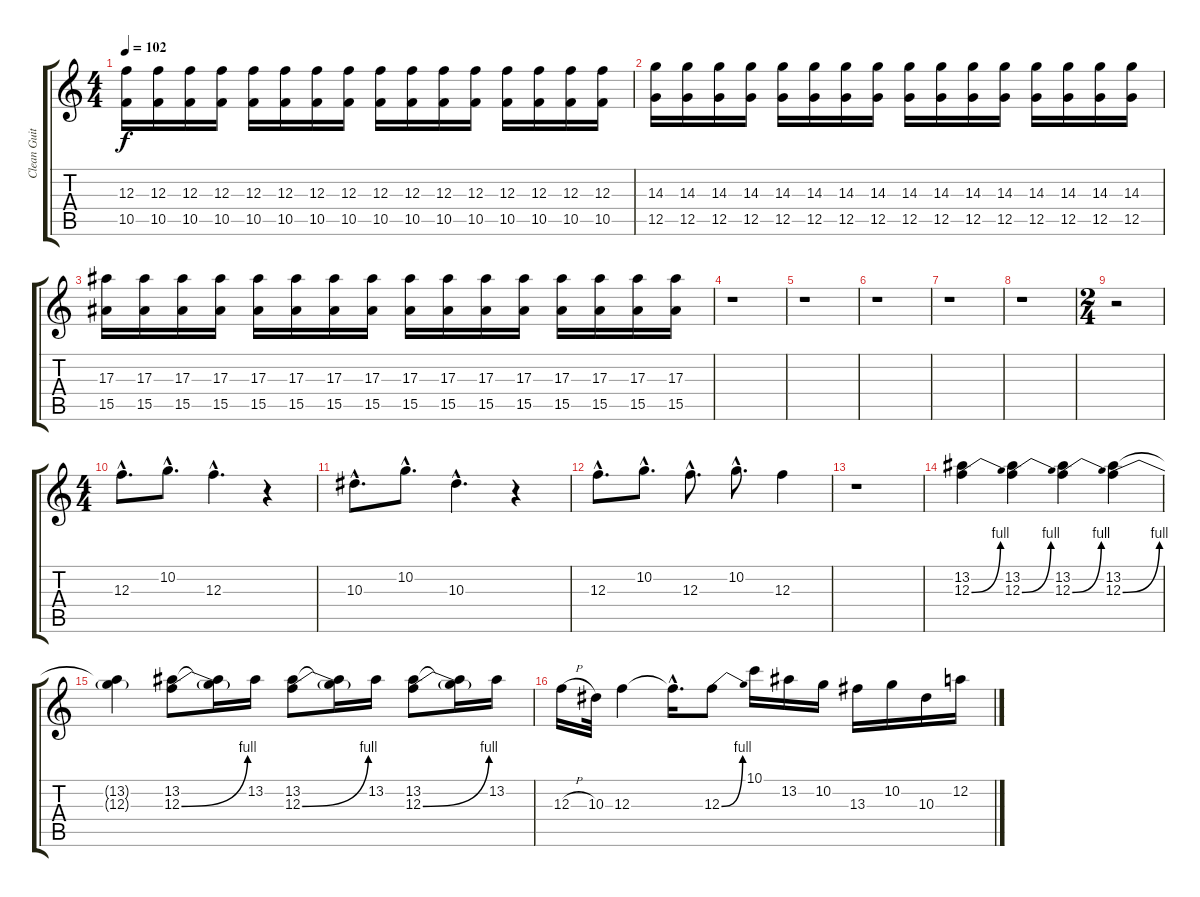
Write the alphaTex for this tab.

\track ("Clean Guitar" "Clean Guit") {instrument electricguitarclean}
\staff {score tabs}
\tuning (D4 A3 F3 C3 G2 C2) {hide}
\ts (4 4)
\tempo 102
\clef g2
\ks c
(12.3 10.5).16{dy f volume 11} (12.3 10.5).16 (12.3 10.5).16 (12.3 10.5).16 (12.3 10.5).16 (12.3 10.5).16 (12.3 10.5).16 (12.3 10.5).16 (12.3 10.5).16 (12.3 10.5).16 (12.3 10.5).16 (12.3 10.5).16 (12.3 10.5).16 (12.3 10.5).16 (12.3 10.5).16 (12.3 10.5).16 |
(14.3 12.5).16{volume 12} (14.3 12.5).16 (14.3 12.5).16 (14.3 12.5).16 (14.3 12.5).16 (14.3 12.5).16 (14.3 12.5).16 (14.3 12.5).16 (14.3 12.5).16 (14.3 12.5).16 (14.3 12.5).16 (14.3 12.5).16 (14.3 12.5).16 (14.3 12.5).16 (14.3 12.5).16 (14.3 12.5).16 |
(17.3 15.5).16{volume 13} (17.3 15.5).16 (17.3 15.5).16 (17.3 15.5).16 (17.3 15.5).16 (17.3 15.5).16 (17.3 15.5).16 (17.3 15.5).16 (17.3 15.5).16 (17.3 15.5).16 (17.3 15.5).16 (17.3 15.5).16 (17.3 15.5).16 (17.3 15.5).16 (17.3 15.5).16 (17.3 15.5).16 |
r.1 |
r.1 |
r.1 |
r.1 |
r.1 |
\ts (2 4)
r.2 |
\ts (4 4)
12.3{hac}.8{d} 10.2{hac}.8{d} 12.3{hac}.4{d} r.4 |
10.3{hac}.8{d} 10.2{hac}.8{d} 10.3{hac}.4{d} r.4 |
12.3{hac}.8{d} 10.2{hac}.8{d} 12.3{hac}.8{d} 10.2{hac}.8{d} 12.3.4 |
r.1 |
(13.2 12.3{be (bend 0 0 60 4)}).4 (13.2 12.3{be (bend 0 0 60 4)}).4 (13.2 12.3{be (bend 0 0 60 4)}).4 (13.2 12.3{be (bend 0 0 60 4)}).4 |
(13.2{t} 12.3{t}).4 (13.2 12.3{be (bend 0 0 60 4)}).8 (13.2{t} 12.3{t}).16 13.2.16 (13.2 12.3{be (bend 0 0 60 4)}).8 (13.2{t} 12.3{t}).16 13.2.16 (13.2 12.3{be (bend 0 0 60 4)}).8 (13.2{t} 12.3{t}).16 13.2.16 |
12.3{h}.16 10.3.32 12.3.4 12.3{hac t}.16{d} 12.3{be (bend 0 0 60 4)}.8 10.1.16 13.2.16 10.2.16 13.3.16 10.2.16 10.3.16 12.2.16
